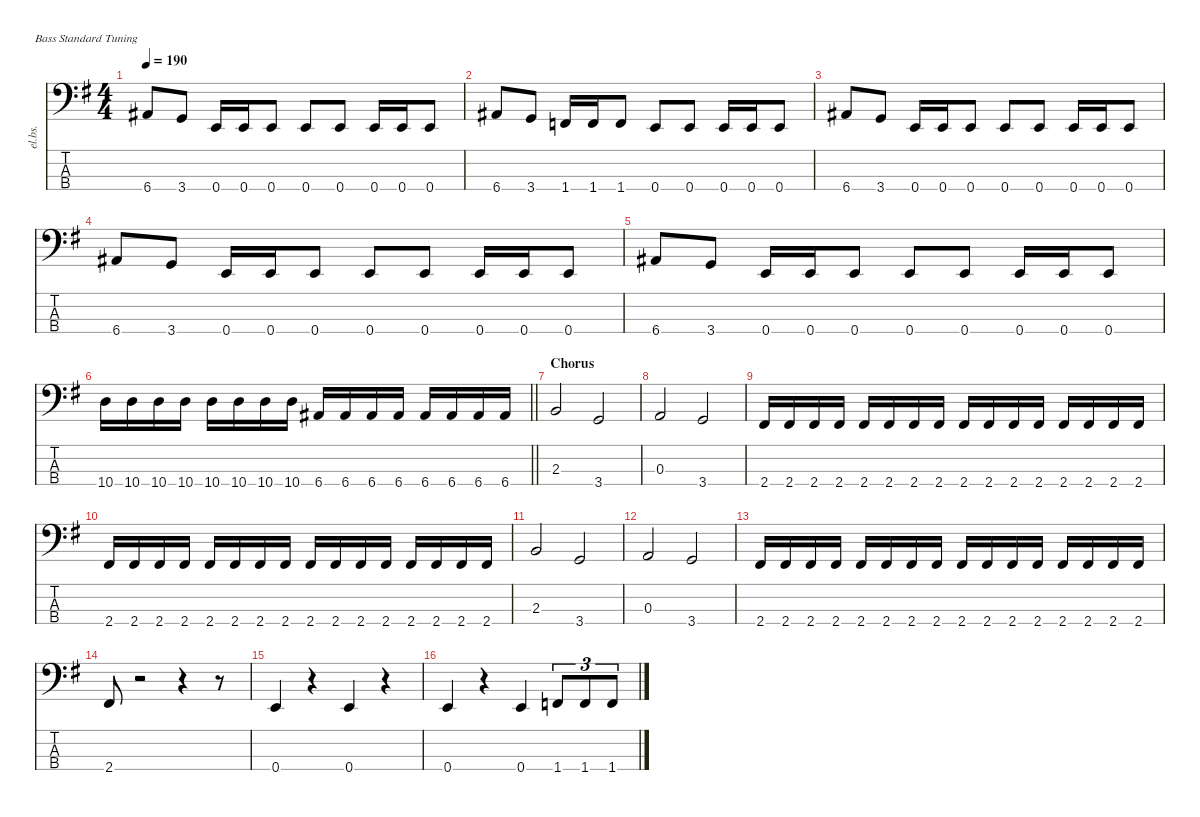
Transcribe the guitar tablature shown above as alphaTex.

\defaultSystemsLayout 4
\hideDynamics
\bracketExtendMode nobrackets
\otherSystemsTrackNameOrientation horizontal
\track ("Bass" "el.bs.") {instrument electricbassfinger}
\staff {score tabs}
\tuning (G2 D2 A1 E1)
\ts (4 4)
\tempo 190
\clef f4
\ks eminor
6.4{acc #}.8{dy f} 3.4{acc forcenatural}.8 0.4{acc forcenatural}.16 0.4{acc forcenatural}.16 0.4{acc forcenatural}.8 0.4{acc forcenatural}.8 0.4{acc forcenatural}.8 0.4{acc forcenatural}.16 0.4{acc forcenatural}.16 0.4{acc forcenatural}.8 |
6.4{acc #}.8 3.4{acc forcenatural}.8 1.4{acc forcenatural}.16 1.4{acc forcenatural}.16 1.4{acc forcenatural}.8 0.4{acc forcenatural}.8 0.4{acc forcenatural}.8 0.4{acc forcenatural}.16 0.4{acc forcenatural}.16 0.4{acc forcenatural}.8 |
6.4{acc #}.8 3.4{acc forcenatural}.8 0.4{acc forcenatural}.16 0.4{acc forcenatural}.16 0.4{acc forcenatural}.8 0.4{acc forcenatural}.8 0.4{acc forcenatural}.8 0.4{acc forcenatural}.16 0.4{acc forcenatural}.16 0.4{acc forcenatural}.8 |
6.4{acc #}.8 3.4{acc forcenatural}.8 0.4{acc forcenatural}.16 0.4{acc forcenatural}.16 0.4{acc forcenatural}.8 0.4{acc forcenatural}.8 0.4{acc forcenatural}.8 0.4{acc forcenatural}.16 0.4{acc forcenatural}.16 0.4{acc forcenatural}.8 |
6.4{acc #}.8 3.4{acc forcenatural}.8 0.4{acc forcenatural}.16 0.4{acc forcenatural}.16 0.4{acc forcenatural}.8 0.4{acc forcenatural}.8 0.4{acc forcenatural}.8 0.4{acc forcenatural}.16 0.4{acc forcenatural}.16 0.4{acc forcenatural}.8 |
\barLineRight lightlight
10.4{acc forcenatural}.16 10.4{acc forcenatural}.16 10.4{acc forcenatural}.16 10.4{acc forcenatural}.16 10.4{acc forcenatural}.16 10.4{acc forcenatural}.16 10.4{acc forcenatural}.16 10.4{acc forcenatural}.16 6.4{acc #}.16 6.4{acc #}.16 6.4{acc #}.16 6.4{acc #}.16 6.4{acc #}.16 6.4{acc #}.16 6.4{acc #}.16 6.4{acc #}.16 |
\section ("" "Chorus")
2.3{acc forcenatural}.2 3.4{acc forcenatural}.2 |
0.3{acc forcenatural}.2 3.4{acc forcenatural}.2 |
2.4{acc #}.16 2.4{acc #}.16 2.4{acc #}.16 2.4{acc #}.16 2.4{acc #}.16 2.4{acc #}.16 2.4{acc #}.16 2.4{acc #}.16 2.4{acc #}.16 2.4{acc #}.16 2.4{acc #}.16 2.4{acc #}.16 2.4{acc #}.16 2.4{acc #}.16 2.4{acc #}.16 2.4{acc #}.16 |
2.4{acc #}.16 2.4{acc #}.16 2.4{acc #}.16 2.4{acc #}.16 2.4{acc #}.16 2.4{acc #}.16 2.4{acc #}.16 2.4{acc #}.16 2.4{acc #}.16 2.4{acc #}.16 2.4{acc #}.16 2.4{acc #}.16 2.4{acc #}.16 2.4{acc #}.16 2.4{acc #}.16 2.4{acc #}.16 |
2.3{acc forcenatural}.2 3.4{acc forcenatural}.2 |
0.3{acc forcenatural}.2 3.4{acc forcenatural}.2 |
2.4{acc #}.16 2.4{acc #}.16 2.4{acc #}.16 2.4{acc #}.16 2.4{acc #}.16 2.4{acc #}.16 2.4{acc #}.16 2.4{acc #}.16 2.4{acc #}.16 2.4{acc #}.16 2.4{acc #}.16 2.4{acc #}.16 2.4{acc #}.16 2.4{acc #}.16 2.4{acc #}.16 2.4{acc #}.16 |
2.4{acc #}.8 r.2 r.4 r.8 |
0.4{acc forcenatural}.4 r.4 0.4{acc forcenatural}.4 r.4 |
0.4{acc forcenatural}.4 r.4 0.4{acc forcenatural}.4 1.4{acc forcenatural}.8{tu (3 2)} 1.4{acc forcenatural}.8{tu (3 2)} 1.4{acc forcenatural}.8{tu (3 2)}
